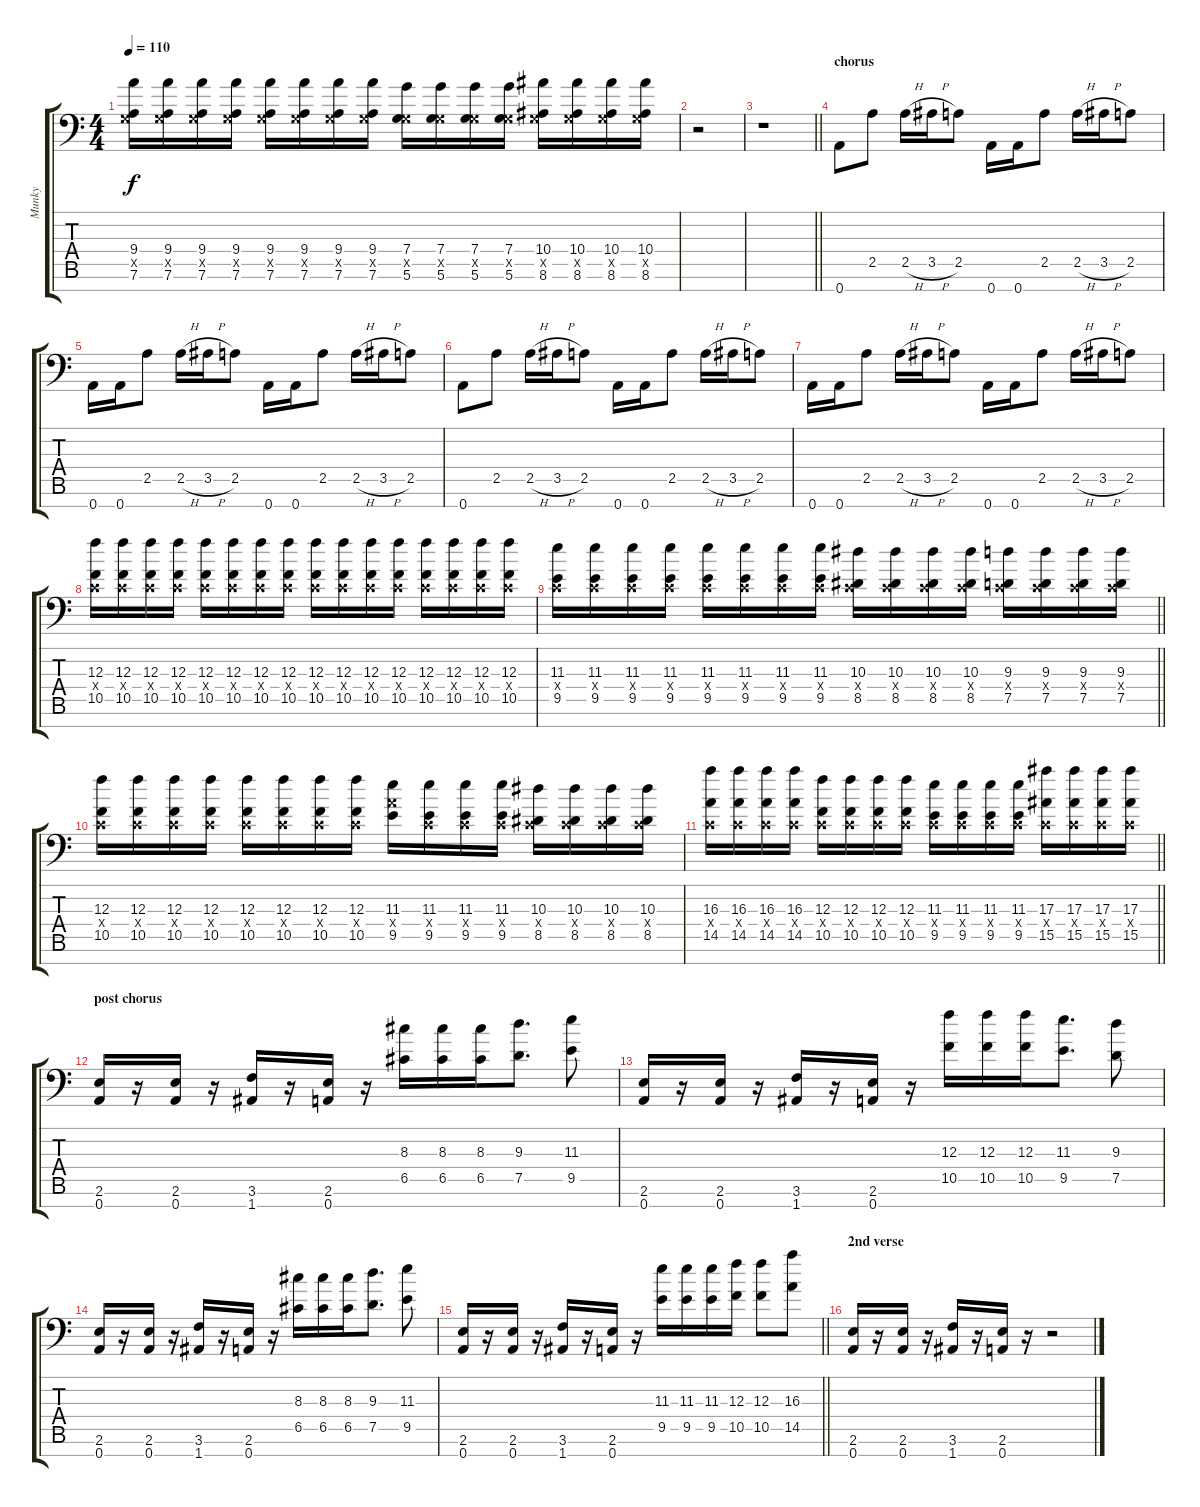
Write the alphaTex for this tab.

\track ("Munky" "Munky") {instrument distortionguitar}
\staff {score tabs}
\tuning (D4 A3 F3 C3 G2 D2 A1) {hide}
\ts (4 4)
\tempo 110
\clef f4
\ks c
(9.4 0.5{x} 7.6).16{dy f} (9.4 0.5{x} 7.6).16 (9.4 0.5{x} 7.6).16 (9.4 0.5{x} 7.6).16 (9.4 0.5{x} 7.6).16 (9.4 0.5{x} 7.6).16 (9.4 0.5{x} 7.6).16 (9.4 0.5{x} 7.6).16 (7.4 0.5{x} 5.6).16 (7.4 0.5{x} 5.6).16 (7.4 0.5{x} 5.6).16 (7.4 0.5{x} 5.6).16 (10.4 0.5{x} 8.6).16 (10.4 0.5{x} 8.6).16 (10.4 0.5{x} 8.6).16 (10.4 0.5{x} 8.6).16 |
r.2 |
\barLineRight lightlight
r.1 |
\section ("" "chorus")
0.7.8 2.5.8 2.5{h}.16 3.5{h}.16 2.5.8 0.7.16 0.7.16 2.5.8 2.5{h}.16 3.5{h}.16 2.5.8 |
0.7.16 0.7.16 2.5.8 2.5{h}.16 3.5{h}.16 2.5.8 0.7.16 0.7.16 2.5.8 2.5{h}.16 3.5{h}.16 2.5.8 |
0.7.8 2.5.8 2.5{h}.16 3.5{h}.16 2.5.8 0.7.16 0.7.16 2.5.8 2.5{h}.16 3.5{h}.16 2.5.8 |
0.7.16 0.7.16 2.5.8 2.5{h}.16 3.5{h}.16 2.5.8 0.7.16 0.7.16 2.5.8 2.5{h}.16 3.5{h}.16 2.5.8 |
(12.3 0.4{x} 10.5).16 (12.3 0.4{x} 10.5).16 (12.3 0.4{x} 10.5).16 (12.3 0.4{x} 10.5).16 (12.3 0.4{x} 10.5).16 (12.3 0.4{x} 10.5).16 (12.3 0.4{x} 10.5).16 (12.3 0.4{x} 10.5).16 (12.3 0.4{x} 10.5).16 (12.3 0.4{x} 10.5).16 (12.3 0.4{x} 10.5).16 (12.3 0.4{x} 10.5).16 (12.3 0.4{x} 10.5).16 (12.3 0.4{x} 10.5).16 (12.3 0.4{x} 10.5).16 (12.3 0.4{x} 10.5).16 |
\barLineRight lightlight
(11.3 0.4{x} 9.5).16 (11.3 0.4{x} 9.5).16 (11.3 0.4{x} 9.5).16 (11.3 0.4{x} 9.5).16 (11.3 0.4{x} 9.5).16 (11.3 0.4{x} 9.5).16 (11.3 0.4{x} 9.5).16 (11.3 0.4{x} 9.5).16 (10.3 0.4{x} 8.5).16 (10.3 0.4{x} 8.5).16 (10.3 0.4{x} 8.5).16 (10.3 0.4{x} 8.5).16 (9.3 0.4{x} 7.5).16 (9.3 0.4{x} 7.5).16 (9.3 0.4{x} 7.5).16 (9.3 0.4{x} 7.5).16 |
(12.3 0.4{x} 10.5).16{volume 10} (12.3 0.4{x} 10.5).16 (12.3 0.4{x} 10.5).16 (12.3 0.4{x} 10.5).16 (12.3 0.4{x} 10.5).16 (12.3 0.4{x} 10.5).16 (12.3 0.4{x} 10.5).16 (12.3 0.4{x} 10.5).16 (11.3 9.4{x} 9.5).16 (11.3 0.4{x} 9.5).16 (11.3 0.4{x} 9.5).16 (11.3 0.4{x} 9.5).16 (10.3 0.4{x} 8.5).16 (10.3 0.4{x} 8.5).16 (10.3 0.4{x} 8.5).16 (10.3 0.4{x} 8.5).16 |
\barLineRight lightlight
(16.3 0.4{x} 14.5).16 (16.3 0.4{x} 14.5).16 (16.3 0.4{x} 14.5).16 (16.3 0.4{x} 14.5).16 (12.3 0.4{x} 10.5).16 (12.3 0.4{x} 10.5).16 (12.3 0.4{x} 10.5).16 (12.3 0.4{x} 10.5).16 (11.3 0.4{x} 9.5).16 (11.3 0.4{x} 9.5).16 (11.3 0.4{x} 9.5).16 (11.3 0.4{x} 9.5).16 (17.3 0.4{x} 15.5).16 (17.3 0.4{x} 15.5).16 (17.3 0.4{x} 15.5).16 (17.3 0.4{x} 15.5).16 |
\section ("" "post chorus")
(2.6 0.7).16{volume 16} r.16 (2.6 0.7).16 r.16 (3.6 1.7).16 r.16 (2.6 0.7).16 r.16 (8.3 6.5).16 (8.3 6.5).16 (8.3 6.5).16 (9.3 7.5).8{d} (11.3 9.5).8 |
(2.6 0.7).16 r.16 (2.6 0.7).16 r.16 (3.6 1.7).16 r.16 (2.6 0.7).16 r.16 (12.3 10.5).16 (12.3 10.5).16 (12.3 10.5).16 (11.3 9.5).8{d} (9.3 7.5).8 |
(2.6 0.7).16 r.16 (2.6 0.7).16 r.16 (3.6 1.7).16 r.16 (2.6 0.7).16 r.16 (8.3 6.5).16 (8.3 6.5).16 (8.3 6.5).16 (9.3 7.5).8{d} (11.3 9.5).8 |
\barLineRight lightlight
(2.6 0.7).16 r.16 (2.6 0.7).16 r.16 (3.6 1.7).16 r.16 (2.6 0.7).16 r.16 (11.3 9.5).16 (11.3 9.5).16 (11.3 9.5).16 (12.3 10.5).16 (12.3 10.5).8 (16.3 14.5).8 |
\section ("" "2nd verse")
(2.6 0.7).16 r.16 (2.6 0.7).16 r.16 (3.6 1.7).16 r.16 (2.6 0.7).16 r.16 r.2
